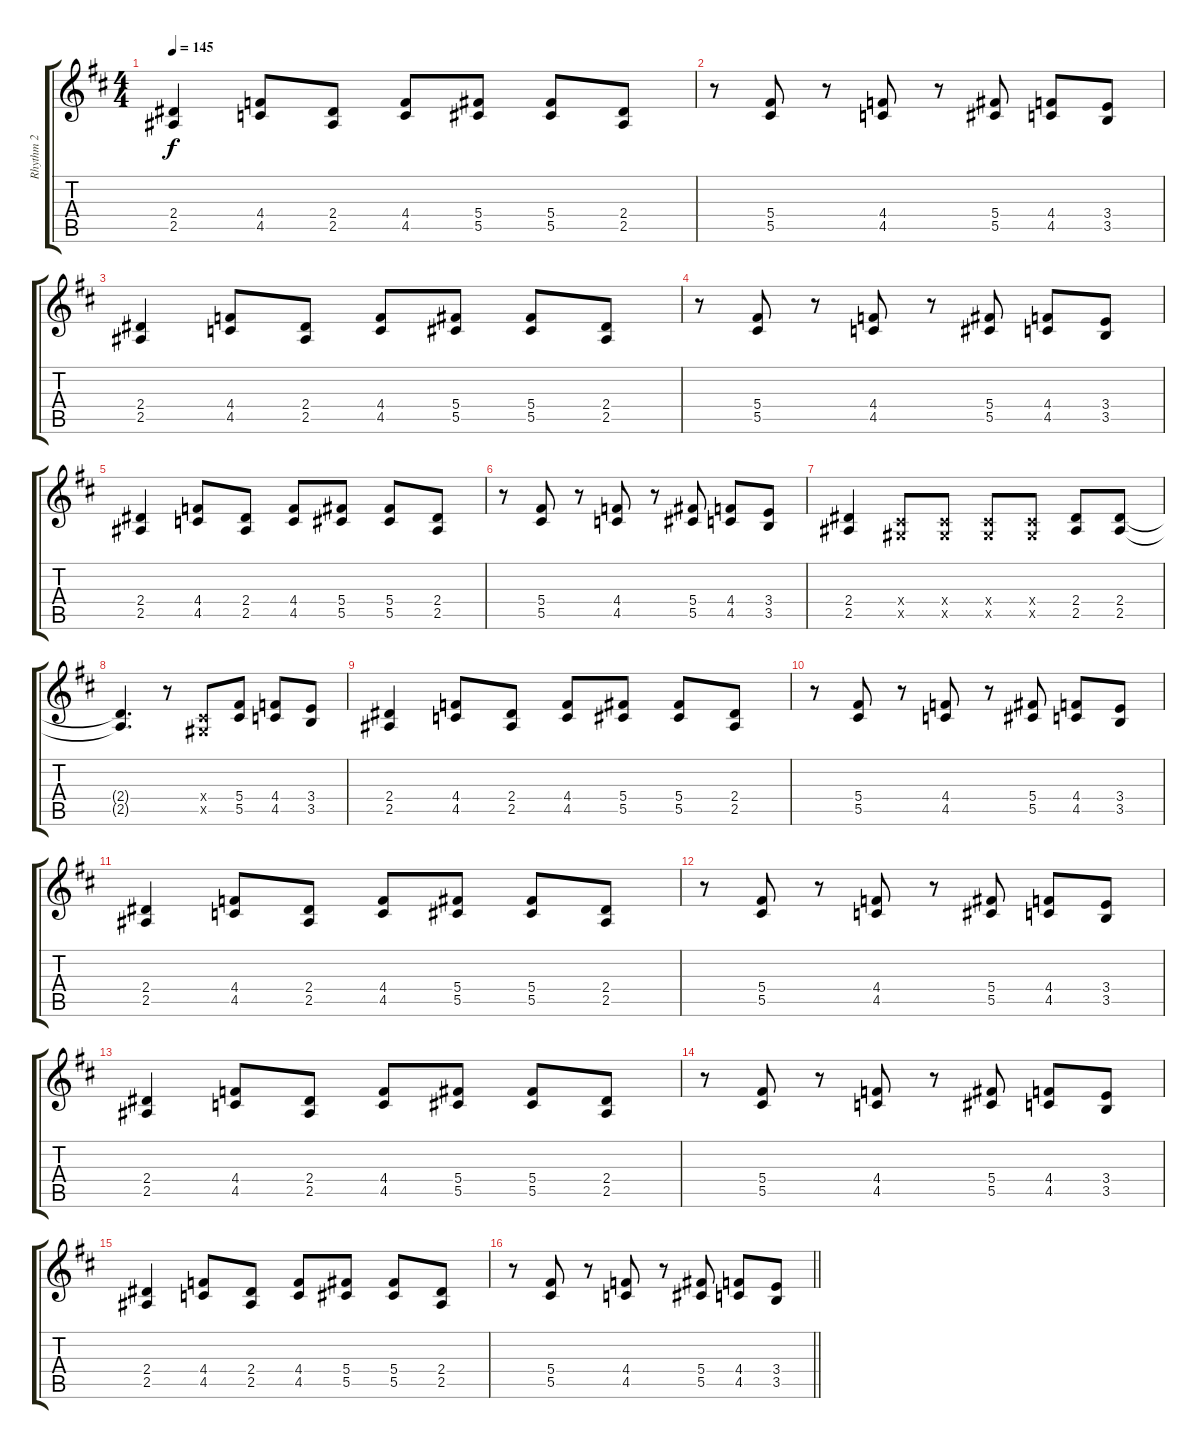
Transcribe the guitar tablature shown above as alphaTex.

\track ("Rhythm 2" "Rhythm 2") {instrument distortionguitar}
\staff {score tabs}
\tuning (Eb4 Bb3 Gb3 Db3 Ab2 Eb2) {hide}
\ts (4 4)
\tempo 145
\clef g2
\ks d
(2.4 2.5).4{dy f instrument distortionguitar} (4.4 4.5).8 (2.4 2.5).8 (4.4 4.5).8 (5.4 5.5).8 (5.4 5.5).8 (2.4 2.5).8 |
r.8 (5.4 5.5).8 r.8 (4.4 4.5).8 r.8 (5.4 5.5).8 (4.4 4.5).8 (3.4 3.5).8 |
(2.4 2.5).4 (4.4 4.5).8 (2.4 2.5).8 (4.4 4.5).8 (5.4 5.5).8 (5.4 5.5).8 (2.4 2.5).8 |
r.8 (5.4 5.5).8 r.8 (4.4 4.5).8 r.8 (5.4 5.5).8 (4.4 4.5).8 (3.4 3.5).8 |
(2.4 2.5).4 (4.4 4.5).8 (2.4 2.5).8 (4.4 4.5).8 (5.4 5.5).8 (5.4 5.5).8 (2.4 2.5).8 |
r.8 (5.4 5.5).8 r.8 (4.4 4.5).8 r.8 (5.4 5.5).8 (4.4 4.5).8 (3.4 3.5).8 |
(2.4 2.5).4 (0.4{x} 0.5{x}).8 (0.4{x} 0.5{x}).8 (0.4{x} 0.5{x}).8 (0.4{x} 0.5{x}).8 (2.4 2.5).8 (2.4 2.5).8 |
(2.4{t} 2.5{t}).4{d} r.8 (0.4{x} 0.5{x}).8 (5.4 5.5).8 (4.4 4.5).8 (3.4 3.5).8 |
(2.4 2.5).4 (4.4 4.5).8 (2.4 2.5).8 (4.4 4.5).8 (5.4 5.5).8 (5.4 5.5).8 (2.4 2.5).8 |
r.8 (5.4 5.5).8 r.8 (4.4 4.5).8 r.8 (5.4 5.5).8 (4.4 4.5).8 (3.4 3.5).8 |
(2.4 2.5).4 (4.4 4.5).8 (2.4 2.5).8 (4.4 4.5).8 (5.4 5.5).8 (5.4 5.5).8 (2.4 2.5).8 |
r.8 (5.4 5.5).8 r.8 (4.4 4.5).8 r.8 (5.4 5.5).8 (4.4 4.5).8 (3.4 3.5).8 |
(2.4 2.5).4 (4.4 4.5).8 (2.4 2.5).8 (4.4 4.5).8 (5.4 5.5).8 (5.4 5.5).8 (2.4 2.5).8 |
r.8 (5.4 5.5).8 r.8 (4.4 4.5).8 r.8 (5.4 5.5).8 (4.4 4.5).8 (3.4 3.5).8 |
(2.4 2.5).4 (4.4 4.5).8 (2.4 2.5).8 (4.4 4.5).8 (5.4 5.5).8 (5.4 5.5).8 (2.4 2.5).8 |
\barLineRight lightlight
r.8 (5.4 5.5).8 r.8 (4.4 4.5).8 r.8 (5.4 5.5).8 (4.4 4.5).8 (3.4 3.5).8
